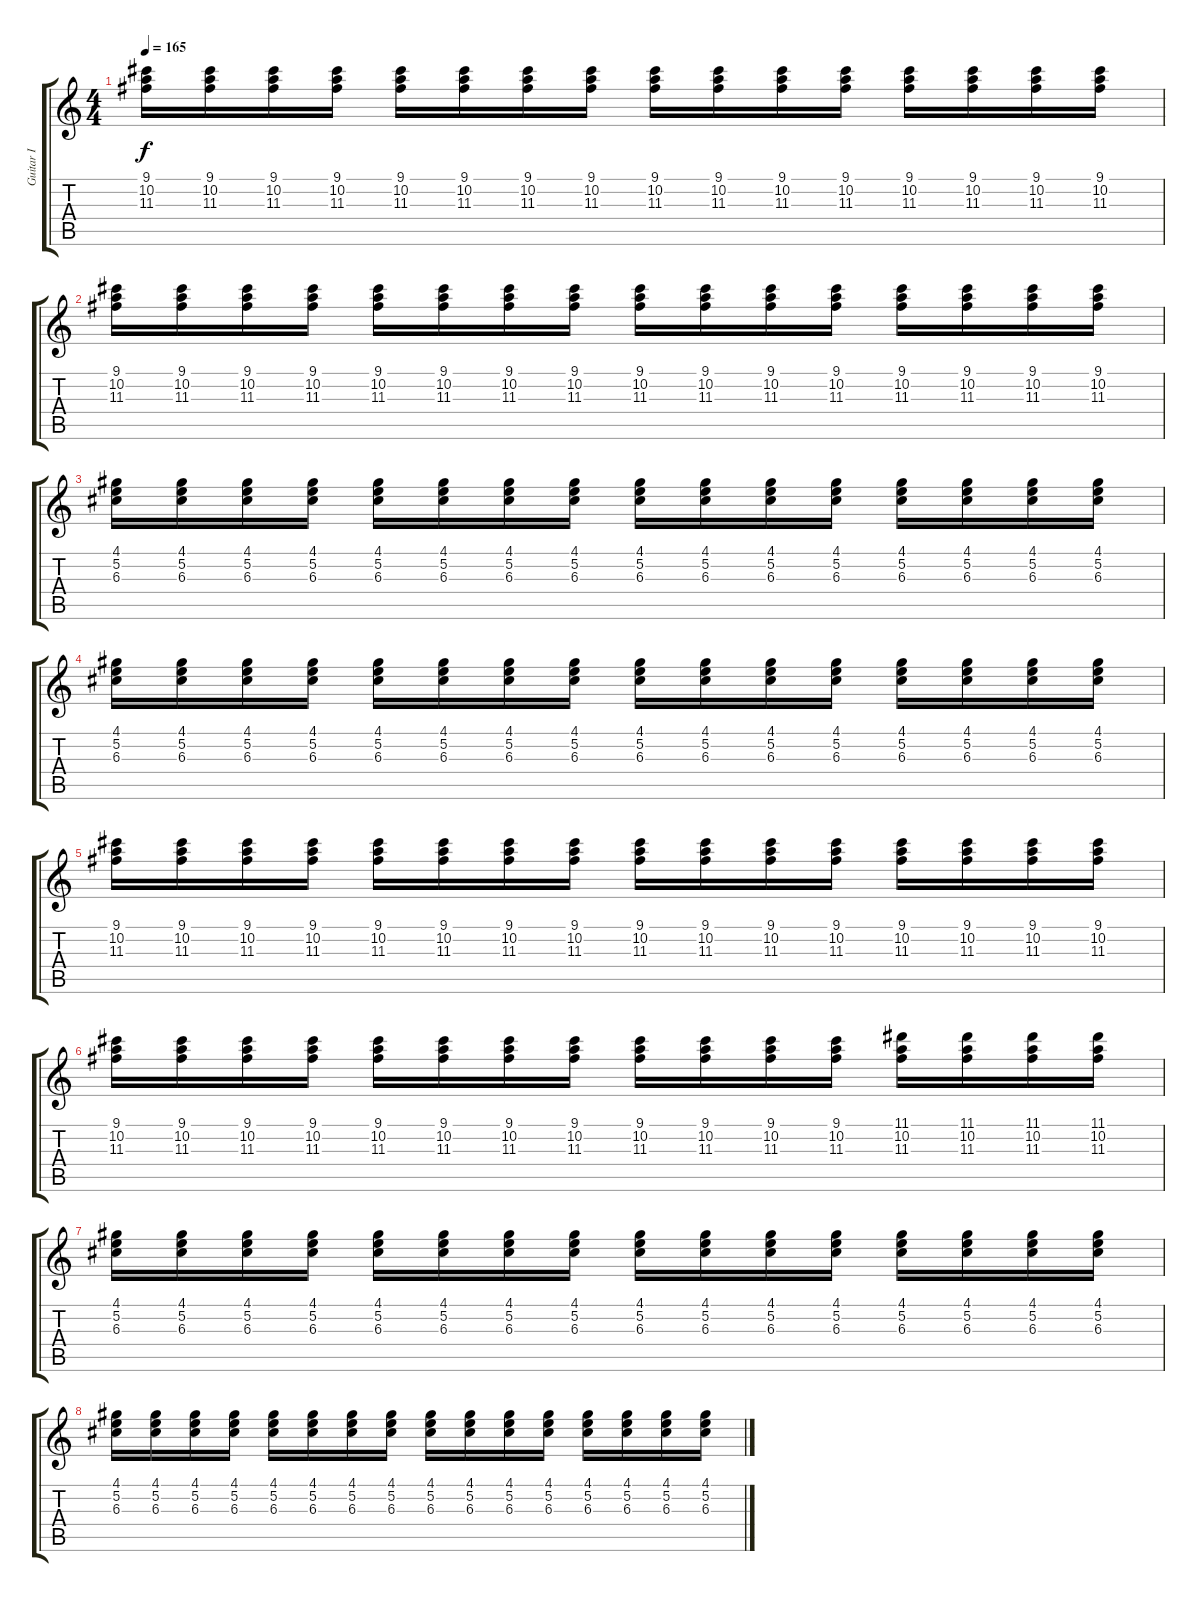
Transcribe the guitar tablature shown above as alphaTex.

\track ("Guitar I" "Guitar I") {instrument distortionguitar}
\staff {score tabs}
\tuning (E4 B3 G3 D3 A2 E2) {hide}
\ts (4 4)
\tempo 165
\clef g2
\ks c
(9.1 10.2 11.3).16{dy f} (9.1 10.2 11.3).16 (9.1 10.2 11.3).16 (9.1 10.2 11.3).16 (9.1 10.2 11.3).16 (9.1 10.2 11.3).16 (9.1 10.2 11.3).16 (9.1 10.2 11.3).16 (9.1 10.2 11.3).16 (9.1 10.2 11.3).16 (9.1 10.2 11.3).16 (9.1 10.2 11.3).16 (9.1 10.2 11.3).16 (9.1 10.2 11.3).16 (9.1 10.2 11.3).16 (9.1 10.2 11.3).16 |
(9.1 10.2 11.3).16 (9.1 10.2 11.3).16 (9.1 10.2 11.3).16 (9.1 10.2 11.3).16 (9.1 10.2 11.3).16 (9.1 10.2 11.3).16 (9.1 10.2 11.3).16 (9.1 10.2 11.3).16 (9.1 10.2 11.3).16 (9.1 10.2 11.3).16 (9.1 10.2 11.3).16 (9.1 10.2 11.3).16 (9.1 10.2 11.3).16 (9.1 10.2 11.3).16 (9.1 10.2 11.3).16 (9.1 10.2 11.3).16 |
(4.1 5.2 6.3).16 (4.1 5.2 6.3).16 (4.1 5.2 6.3).16 (4.1 5.2 6.3).16 (4.1 5.2 6.3).16 (4.1 5.2 6.3).16 (4.1 5.2 6.3).16 (4.1 5.2 6.3).16 (4.1 5.2 6.3).16 (4.1 5.2 6.3).16 (4.1 5.2 6.3).16 (4.1 5.2 6.3).16 (4.1 5.2 6.3).16 (4.1 5.2 6.3).16 (4.1 5.2 6.3).16 (4.1 5.2 6.3).16 |
(4.1 5.2 6.3).16 (4.1 5.2 6.3).16 (4.1 5.2 6.3).16 (4.1 5.2 6.3).16 (4.1 5.2 6.3).16 (4.1 5.2 6.3).16 (4.1 5.2 6.3).16 (4.1 5.2 6.3).16 (4.1 5.2 6.3).16 (4.1 5.2 6.3).16 (4.1 5.2 6.3).16 (4.1 5.2 6.3).16 (4.1 5.2 6.3).16 (4.1 5.2 6.3).16 (4.1 5.2 6.3).16 (4.1 5.2 6.3).16 |
(9.1 10.2 11.3).16 (9.1 10.2 11.3).16 (9.1 10.2 11.3).16 (9.1 10.2 11.3).16 (9.1 10.2 11.3).16 (9.1 10.2 11.3).16 (9.1 10.2 11.3).16 (9.1 10.2 11.3).16 (9.1 10.2 11.3).16 (9.1 10.2 11.3).16 (9.1 10.2 11.3).16 (9.1 10.2 11.3).16 (9.1 10.2 11.3).16 (9.1 10.2 11.3).16 (9.1 10.2 11.3).16 (9.1 10.2 11.3).16 |
(9.1 10.2 11.3).16 (9.1 10.2 11.3).16 (9.1 10.2 11.3).16 (9.1 10.2 11.3).16 (9.1 10.2 11.3).16 (9.1 10.2 11.3).16 (9.1 10.2 11.3).16 (9.1 10.2 11.3).16 (9.1 10.2 11.3).16 (9.1 10.2 11.3).16 (9.1 10.2 11.3).16 (9.1 10.2 11.3).16 (11.1 10.2 11.3).16 (11.1 10.2 11.3).16 (11.1 10.2 11.3).16 (11.1 10.2 11.3).16 |
(4.1 5.2 6.3).16 (4.1 5.2 6.3).16 (4.1 5.2 6.3).16 (4.1 5.2 6.3).16 (4.1 5.2 6.3).16 (4.1 5.2 6.3).16 (4.1 5.2 6.3).16 (4.1 5.2 6.3).16 (4.1 5.2 6.3).16 (4.1 5.2 6.3).16 (4.1 5.2 6.3).16 (4.1 5.2 6.3).16 (4.1 5.2 6.3).16 (4.1 5.2 6.3).16 (4.1 5.2 6.3).16 (4.1 5.2 6.3).16 |
(4.1 5.2 6.3).16 (4.1 5.2 6.3).16 (4.1 5.2 6.3).16 (4.1 5.2 6.3).16 (4.1 5.2 6.3).16 (4.1 5.2 6.3).16 (4.1 5.2 6.3).16 (4.1 5.2 6.3).16 (4.1 5.2 6.3).16 (4.1 5.2 6.3).16 (4.1 5.2 6.3).16 (4.1 5.2 6.3).16 (4.1 5.2 6.3).16 (4.1 5.2 6.3).16 (4.1 5.2 6.3).16 (4.1 5.2 6.3).16
